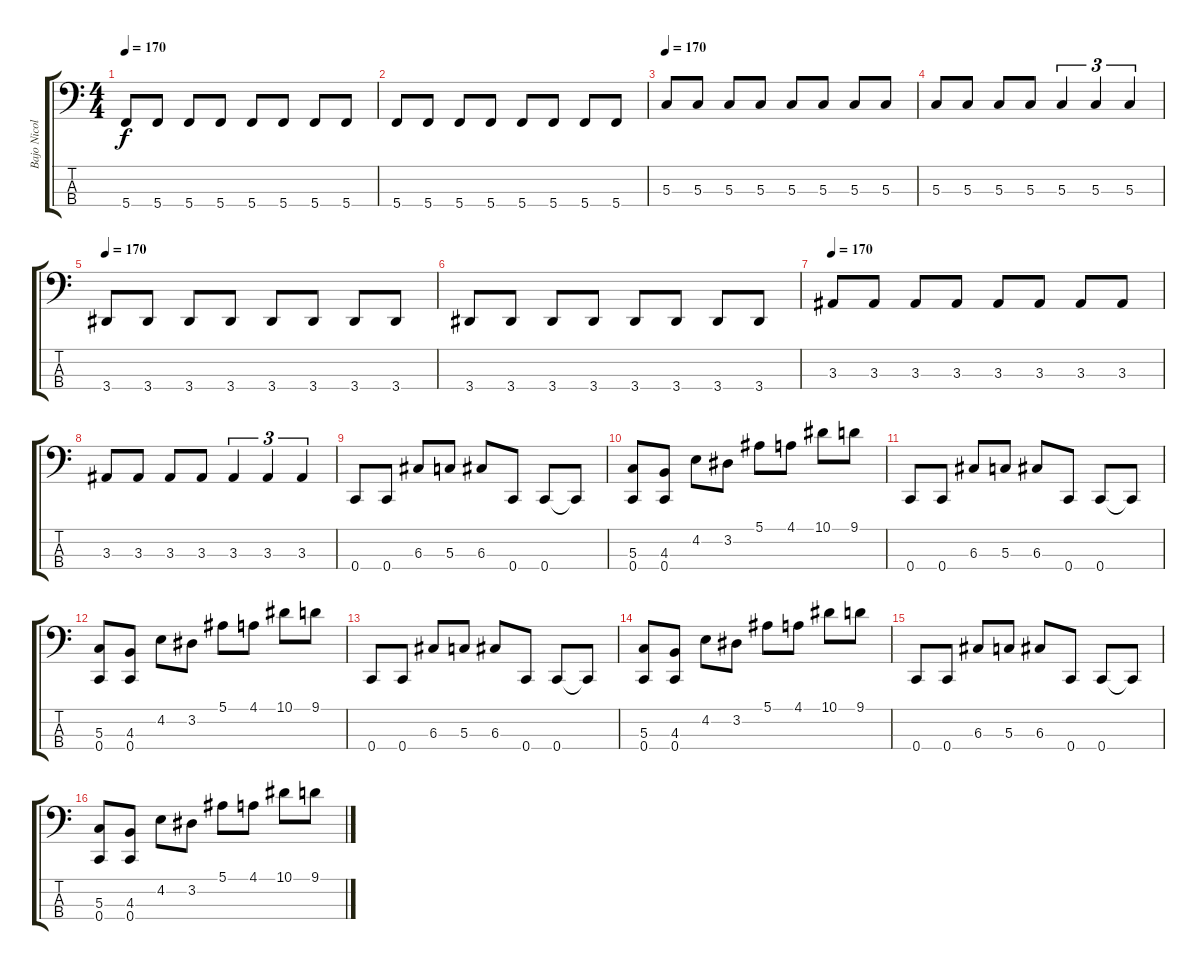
\track ("Bajo Nicolas" "Bajo Nicol") {instrument electricbassfinger}
\staff {score tabs}
\tuning (F2 C2 G1 C1) {hide}
\ts (4 4)
\tempo 170
\clef f4
\ks c
5.4.8{dy f} 5.4.8 5.4.8 5.4.8 5.4.8 5.4.8 5.4.8 5.4.8 |
5.4.8 5.4.8 5.4.8 5.4.8 5.4.8 5.4.8 5.4.8 5.4.8 |
\tempo 170
5.3.8 5.3.8 5.3.8 5.3.8 5.3.8 5.3.8 5.3.8 5.3.8 |
5.3.8 5.3.8 5.3.8 5.3.8 5.3.4{tu (3 2)} 5.3.4{tu (3 2)} 5.3.4{tu (3 2)} |
\tempo 170
3.4.8 3.4.8 3.4.8 3.4.8 3.4.8 3.4.8 3.4.8 3.4.8 |
3.4.8 3.4.8 3.4.8 3.4.8 3.4.8 3.4.8 3.4.8 3.4.8 |
\tempo 170
3.3.8 3.3.8 3.3.8 3.3.8 3.3.8 3.3.8 3.3.8 3.3.8 |
3.3.8 3.3.8 3.3.8 3.3.8 3.3.4{tu (3 2)} 3.3.4{tu (3 2)} 3.3.4{tu (3 2)} |
0.4.8 0.4.8 6.3.8 5.3.8 6.3.8 0.4.8 0.4.8 0.4{t}.8 |
(5.3 0.4).8 (4.3 0.4).8 4.2.8 3.2.8 5.1.8 4.1.8 10.1.8 9.1.8 |
0.4.8 0.4.8 6.3.8 5.3.8 6.3.8 0.4.8 0.4.8 0.4{t}.8 |
(5.3 0.4).8 (4.3 0.4).8 4.2.8 3.2.8 5.1.8 4.1.8 10.1.8 9.1.8 |
0.4.8 0.4.8 6.3.8 5.3.8 6.3.8 0.4.8 0.4.8 0.4{t}.8 |
(5.3 0.4).8 (4.3 0.4).8 4.2.8 3.2.8 5.1.8 4.1.8 10.1.8 9.1.8 |
0.4.8 0.4.8 6.3.8 5.3.8 6.3.8 0.4.8 0.4.8 0.4{t}.8 |
(5.3 0.4).8 (4.3 0.4).8 4.2.8 3.2.8 5.1.8 4.1.8 10.1.8 9.1.8
